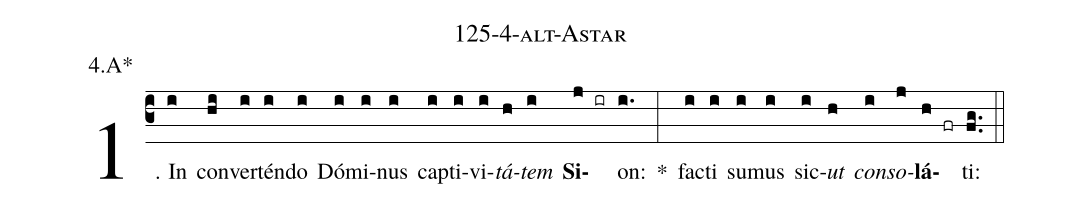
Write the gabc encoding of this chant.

name: 125-4-alt-Astar;
annotation: 4.A*;
%%
(c3)1. In(i) con(hi)ver(i)tén(i)do(i) Dó(i)mi(i)nus(i) cap(i)ti(i)vi(i)<i>tá</i>(h)<i>tem</i>(i) <b>Si</b>(j ir)on:(i.) *(:) fac(i)ti(i) su(i)mus(i) sic(i)<i>ut</i>(h) <i>con</i>(i)<i>so</i>(j)<b>lá</b>(h fr)ti:(fg..) (::)
